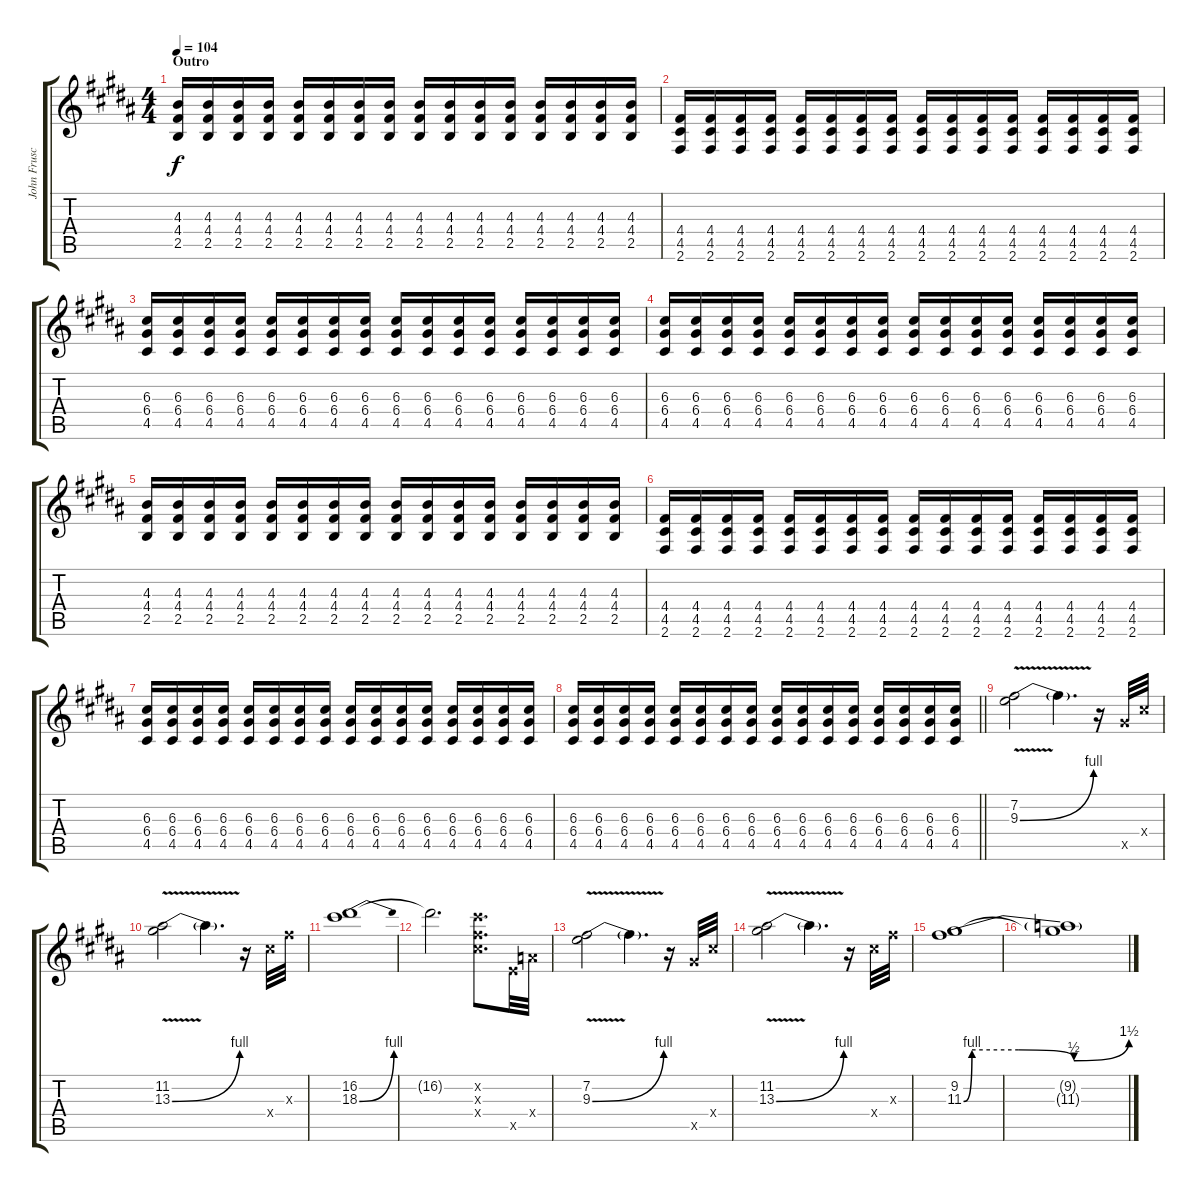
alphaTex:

\track ("" "John Frusc") {instrument electricguitarmuted}
\staff {score tabs}
\tuning (E4 B3 G3 D3 A2 E2) {hide}
\ts (4 4)
\section ("" "Outro")
\tempo 104
\clef g2
\ks b
(4.3 4.4 2.5).16{dy f} (4.3 4.4 2.5).16 (4.3 4.4 2.5).16 (4.3 4.4 2.5).16 (4.3 4.4 2.5).16 (4.3 4.4 2.5).16 (4.3 4.4 2.5).16 (4.3 4.4 2.5).16 (4.3 4.4 2.5).16 (4.3 4.4 2.5).16 (4.3 4.4 2.5).16 (4.3 4.4 2.5).16 (4.3 4.4 2.5).16 (4.3 4.4 2.5).16 (4.3 4.4 2.5).16 (4.3 4.4 2.5).16 |
(4.4 4.5 2.6).16 (4.4 4.5 2.6).16 (4.4 4.5 2.6).16 (4.4 4.5 2.6).16 (4.4 4.5 2.6).16 (4.4 4.5 2.6).16 (4.4 4.5 2.6).16 (4.4 4.5 2.6).16 (4.4 4.5 2.6).16 (4.4 4.5 2.6).16 (4.4 4.5 2.6).16 (4.4 4.5 2.6).16 (4.4 4.5 2.6).16 (4.4 4.5 2.6).16 (4.4 4.5 2.6).16 (4.4 4.5 2.6).16 |
(6.3 6.4 4.5).16 (6.3 6.4 4.5).16 (6.3 6.4 4.5).16 (6.3 6.4 4.5).16 (6.3 6.4 4.5).16 (6.3 6.4 4.5).16 (6.3 6.4 4.5).16 (6.3 6.4 4.5).16 (6.3 6.4 4.5).16 (6.3 6.4 4.5).16 (6.3 6.4 4.5).16 (6.3 6.4 4.5).16 (6.3 6.4 4.5).16 (6.3 6.4 4.5).16 (6.3 6.4 4.5).16 (6.3 6.4 4.5).16 |
(6.3 6.4 4.5).16 (6.3 6.4 4.5).16 (6.3 6.4 4.5).16 (6.3 6.4 4.5).16 (6.3 6.4 4.5).16 (6.3 6.4 4.5).16 (6.3 6.4 4.5).16 (6.3 6.4 4.5).16 (6.3 6.4 4.5).16 (6.3 6.4 4.5).16 (6.3 6.4 4.5).16 (6.3 6.4 4.5).16 (6.3 6.4 4.5).16 (6.3 6.4 4.5).16 (6.3 6.4 4.5).16 (6.3 6.4 4.5).16 |
(4.3 4.4 2.5).16 (4.3 4.4 2.5).16 (4.3 4.4 2.5).16 (4.3 4.4 2.5).16 (4.3 4.4 2.5).16 (4.3 4.4 2.5).16 (4.3 4.4 2.5).16 (4.3 4.4 2.5).16 (4.3 4.4 2.5).16 (4.3 4.4 2.5).16 (4.3 4.4 2.5).16 (4.3 4.4 2.5).16 (4.3 4.4 2.5).16 (4.3 4.4 2.5).16 (4.3 4.4 2.5).16 (4.3 4.4 2.5).16 |
(4.4 4.5 2.6).16 (4.4 4.5 2.6).16 (4.4 4.5 2.6).16 (4.4 4.5 2.6).16 (4.4 4.5 2.6).16 (4.4 4.5 2.6).16 (4.4 4.5 2.6).16 (4.4 4.5 2.6).16 (4.4 4.5 2.6).16 (4.4 4.5 2.6).16 (4.4 4.5 2.6).16 (4.4 4.5 2.6).16 (4.4 4.5 2.6).16 (4.4 4.5 2.6).16 (4.4 4.5 2.6).16 (4.4 4.5 2.6).16 |
(6.3 6.4 4.5).16 (6.3 6.4 4.5).16 (6.3 6.4 4.5).16 (6.3 6.4 4.5).16 (6.3 6.4 4.5).16 (6.3 6.4 4.5).16 (6.3 6.4 4.5).16 (6.3 6.4 4.5).16 (6.3 6.4 4.5).16 (6.3 6.4 4.5).16 (6.3 6.4 4.5).16 (6.3 6.4 4.5).16 (6.3 6.4 4.5).16 (6.3 6.4 4.5).16 (6.3 6.4 4.5).16 (6.3 6.4 4.5).16 |
\barLineRight lightlight
(6.3 6.4 4.5).16 (6.3 6.4 4.5).16 (6.3 6.4 4.5).16 (6.3 6.4 4.5).16 (6.3 6.4 4.5).16 (6.3 6.4 4.5).16 (6.3 6.4 4.5).16 (6.3 6.4 4.5).16 (6.3 6.4 4.5).16 (6.3 6.4 4.5).16 (6.3 6.4 4.5).16 (6.3 6.4 4.5).16 (6.3 6.4 4.5).16 (6.3 6.4 4.5).16 (6.3 6.4 4.5).16 (6.3 6.4 4.5).16 |
(7.2 9.3{be (bend 0 0 60 4) v}).2 9.3{t}.4{d} r.16 11.5{x}.32 11.4{x}.32 |
(11.2 13.3{be (bend 0 0 60 4) v}).2 13.3{t}.4{d} r.16 11.4{x}.32 11.3{x}.32 |
(16.2 18.3{be (bend 0 0 60 4)}).1 |
16.2{t}.2{d} (14.2{x} 11.3{x} 11.4{x}).8{d} 7.5{x}.32 7.4{x}.32 |
(7.2 9.3{be (bend 0 0 60 4) v}).2 9.3{t}.4{d} r.16 11.5{x}.32 11.4{x}.32 |
(11.2 13.3{be (bend 0 0 60 4) v}).2 13.3{t}.4{d} r.16 11.4{x}.32 11.3{x}.32 |
(9.2 11.3{be (custom 0 0 3 4 20 4 40 2 60 6)}).1 |
(9.2{t} 11.3{t}).1
